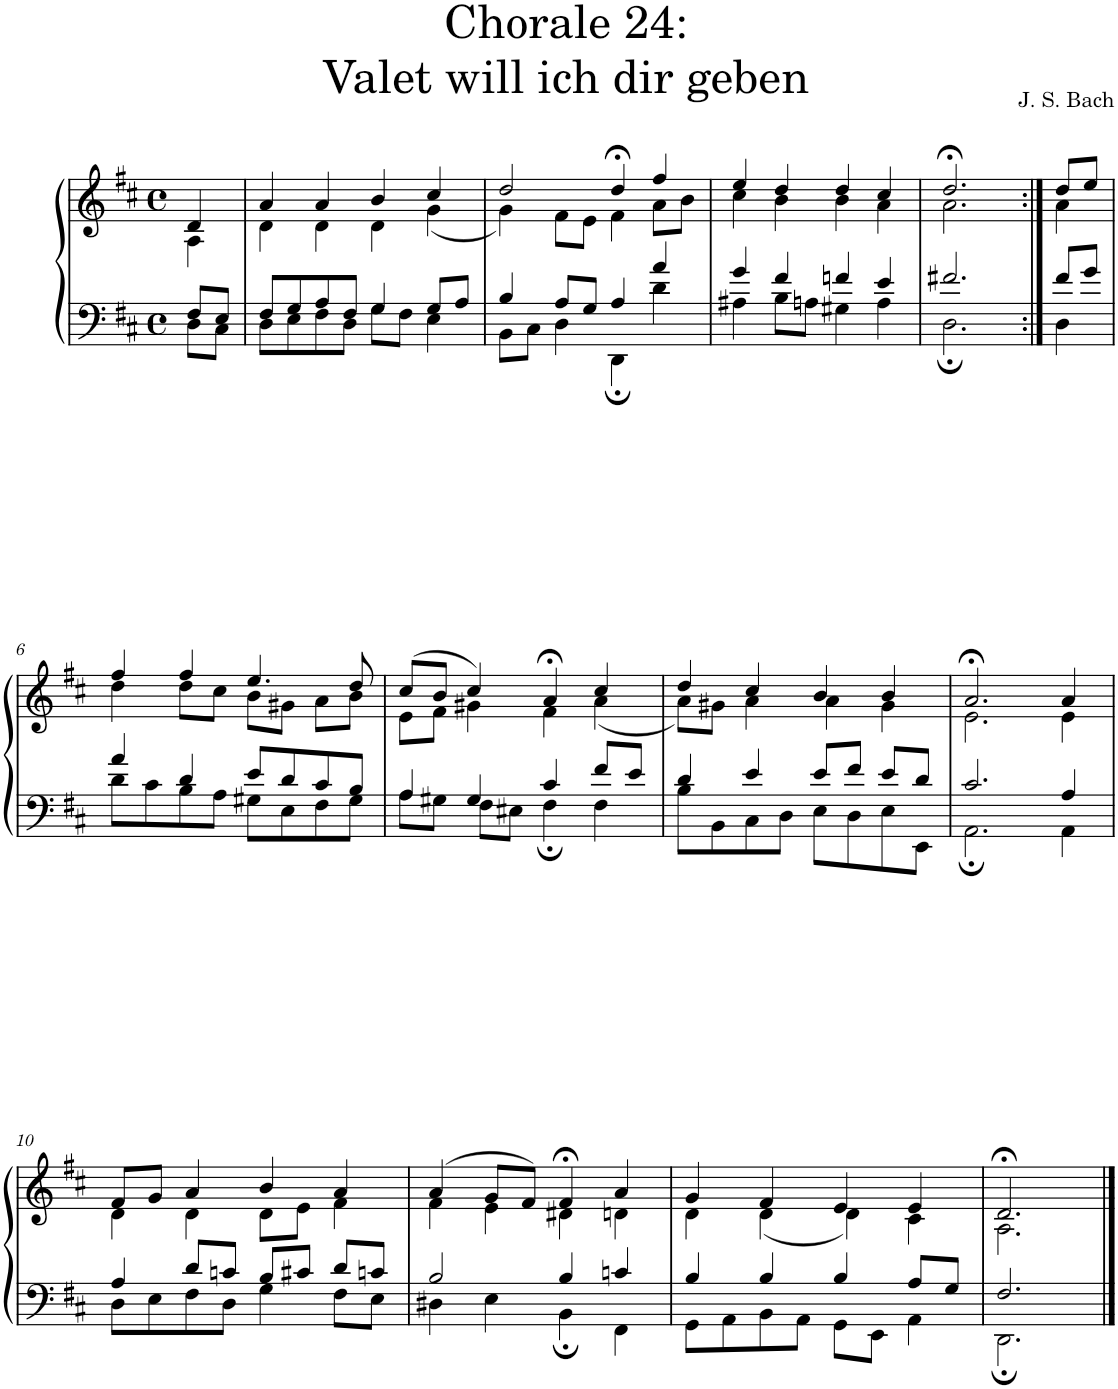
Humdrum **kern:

**kern	**kern
*part1	*part1
*staff2	*staff1
*I"S,A	*
*clefF4	*clefG2
*k[f#c#]	*k[f#c#]
*M4/4	*M4/4
*met(c)	*met(c)
=	=
*^	*^
8F#/L	8D\L	4d/	4A\
8E/J	8C#\J	.	.
=1	=1	=1	=1
8F#/L	8D\L	4a/	4d\
8G/	8E\	.	.
8A/	8F#\	4a/	4d\
8F#/J	8D\J	.	.
4G/	8G\L	4b/	4d\
.	8F#\J	.	.
8G/L	4E\	4cc#/	(<4g\
8A/J	.	.	.
=2	=2	=2	=2
4B/	8BB\L	2dd/	4g\)
.	8C#\J	.	.
8A/L	4D\	.	8f#\L
8G/J	.	.	8e\J
4A/	4DD;\	4dd;</	4f#\
4a/	4d\	4ff#/	8a\L
.	.	.	8b\J
=3	=3	=3	=3
4g/	4A#X\	4ee/	4cc#\
4f#/	8B\L	4dd/	4b\
.	8An\J	.	.
4fn/	4G#X\	4dd/	4b\
4e/	4A\	4cc#/	4a\
=398	=398	=398	=398
2.f#X/	2.D;\	2.dd;</	2.a\
=399:|!	=399:|!	=399:|!	=399:|!
8f#/L	4D\	8dd/L	4a\
8g/J	.	8ee/J	.
!!LO:LB:g=z	!!
=6	=6	=6	=6
4a/	8d\L	4ff#/	4dd\
.	8c#\	.	.
4d/	8B\	4ff#/	8dd\L
.	8A\J	.	8cc#\J
8e/L	8G#X\L	4.ee/	8b\L
8d/	8E\	.	8g#X\J
8c#/	8F#\	.	8a\L
8B/J	8G#\J	8dd/	8b\J
=7	=7	=7	=7
4A/	8A\L	(>8cc#/L	8e\L
.	8G#X\J	8b/J	8f#\J
4G#/	8F#\L	4cc#/)	4g#X\
.	8E#X\J	.	.
4c#/	4F#;\	4a;</	4f#\
8f#/L	4F#\	4cc#/	(<4a\
8e/J	.	.	.
=8	=8	=8	=8
4d/	8B\L	4dd/	8a\L)
.	8BB\	.	8g#X\J
4e/	8C#\	4cc#/	4a\
.	8D\J	.	.
8e/L	8E\L	4b/	4a\
8f#/J	8D\	.	.
8e/L	8E\	4b/	4g#\
8d/J	8EE\J	.	.
=9	=9	=9	=9
2.c#/	2.AA;\	2.a;</	2.e\
4A/	4AA\	4a/	4e\
!!LO:LB:g=z	!!
=10	=10	=10	=10
4A/	8D\L	8f#/L	4d\
.	8E\	8g/J	.
8d/L	8F#\	4a/	4d\
8cn/J	8D\J	.	.
8B/L	4G\	4b/	8d\L
8c#X/J	.	.	8e\J
8d/L	8F#\L	4a/	4f#\
8cn/J	8E\J	.	.
=11	=11	=11	=11
2B/	4D#X\	(>4a/	4f#\
.	4E\	8g/L	4e\
.	.	8f#/J)	.
4B/	4BB;\	4f#;</	4d#X\
4cn/	4FF#\	4a/	4dn\
=12	=12	=12	=12
4B/	8GG\L	4g/	4d\
.	8AA\	.	.
4B/	8BB\	4f#/	(<4d\
.	8AA\J	.	.
4B/	8GG\L	4e/	4d\)
.	8EE\J	.	.
8A/L	4AA\	4e/	4c#\
8G/J	.	.	.
=13	=13	=13	=13
2.F#/	2.DD;\	2.d;</	2.A\
*v	*v	*	*
*	*v	*v
==	==
*-	*-
